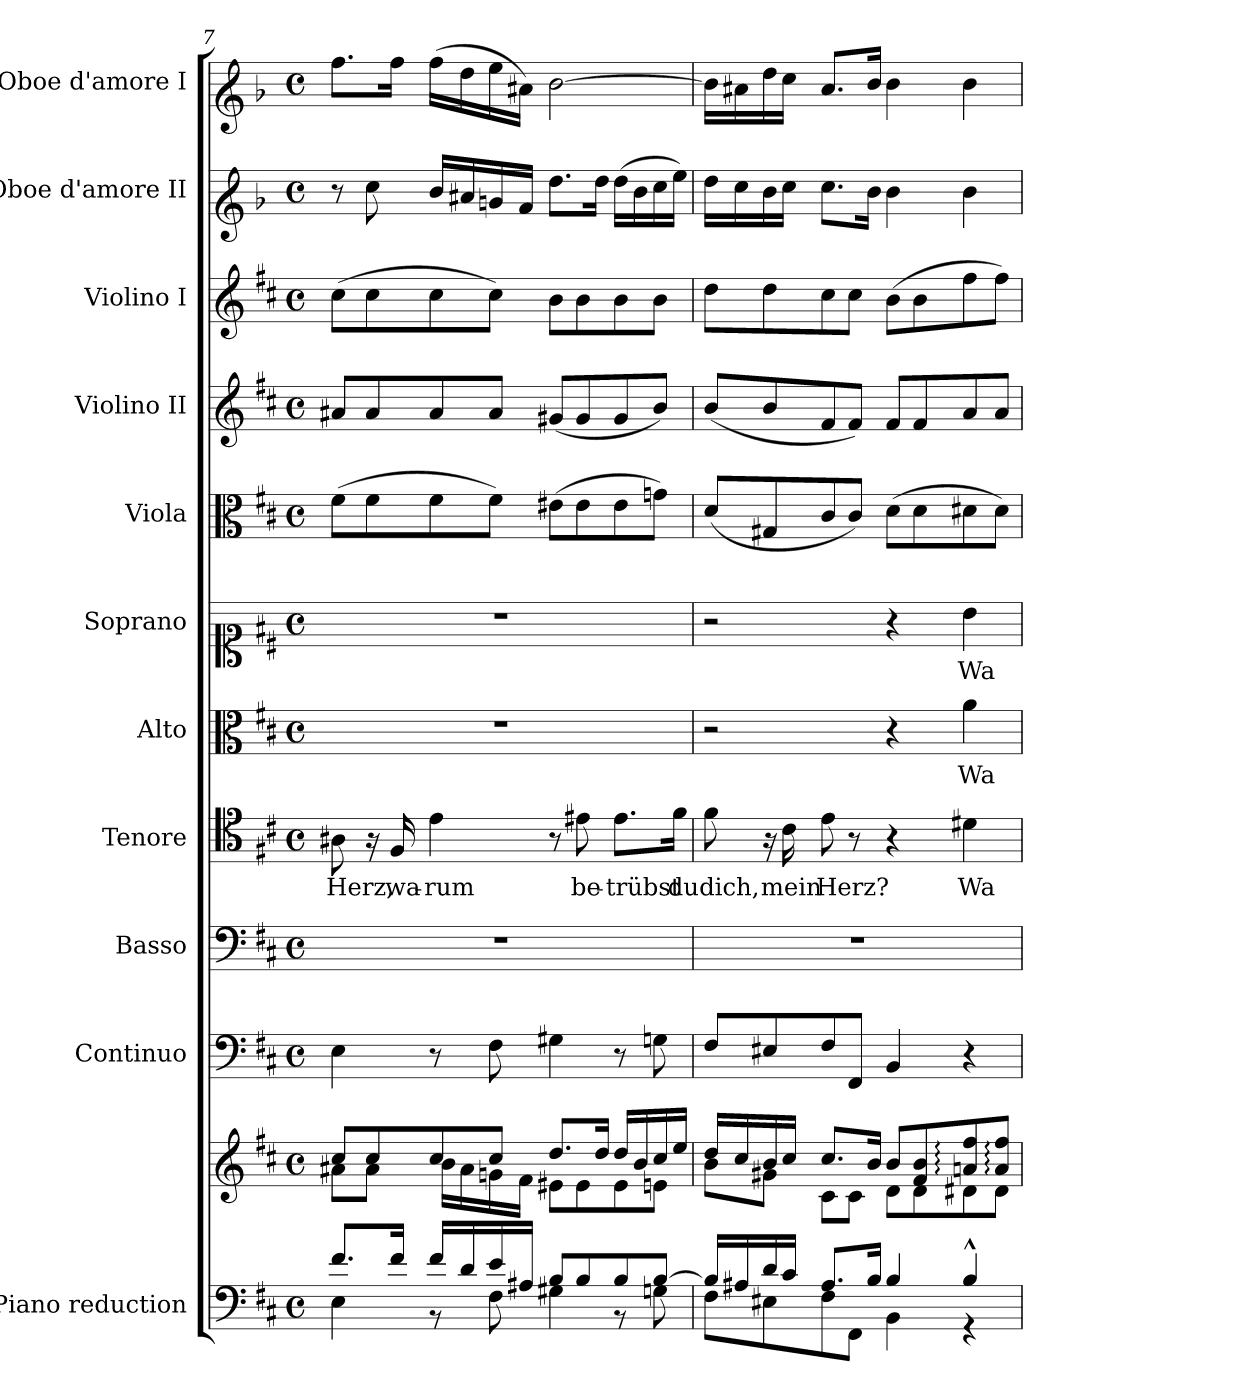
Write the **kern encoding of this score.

**kern	**kern	**kern	**kern	**kern	**text	**kern	**text	**kern	**text	**kern	**kern	**kern	**kern	**kern
*part11	*part11	*part10	*part9	*part8	*part8	*part7	*part7	*part6	*part6	*part5	*part4	*part3	*part2	*part1
*staff12	*staff11	*staff10	*staff9	*staff8	*staff8	*staff7	*staff7	*staff6	*staff6	*staff5	*staff4	*staff3	*staff2	*staff1
*I"Piano reduction	*	*I"Continuo	*I"Basso	*I"Tenore	*	*I"Alto	*	*I"Soprano	*	*I"Viola	*I"Violino II	*I"Violino I	*I"Oboe d'amore II	*I"Oboe d'amore I
*I'Pno	*	*	*	*	*	*	*	*	*	*I'Vla	*I'Vln	*I'Vln	*I'Ob	*I'Ob
*clefF4	*clefG2	*clefF4	*clefF4	*clefC4	*	*clefC3	*	*clefC1	*	*clefC3	*clefG2	*clefG2	*clefG1	*clefG1
*	*	*	*	*	*	*	*	*	*	*	*	*	*ITrd2c3	*ITrd2c3
*k[f#c#]	*k[f#c#]	*k[f#c#]	*k[f#c#]	*k[f#c#]	*	*k[f#c#]	*	*k[f#c#]	*	*k[f#c#]	*k[f#c#]	*k[f#c#]	*k[f#c#]	*k[f#c#]
*M4/4	*M4/4	*M4/4	*M4/4	*M4/4	*	*M4/4	*	*M4/4	*	*M4/4	*M4/4	*M4/4	*M4/4	*M4/4
*met(c)	*met(c)	*met(c)	*met(c)	*met(c)	*	*met(c)	*	*met(c)	*	*met(c)	*met(c)	*met(c)	*met(c)	*met(c)
=7	=7	=7	=7	=7	=7	=7	=7	=7	=7	=7	=7	=7	=7	=7
*^	*^	*	*	*	*	*	*	*	*	*	*	*	*	*
!	!	!	!	!	!	!	!LO:LY:b	!	!	!	!	!	!	!	!	!
8.f#/L	4E\	8cc#/L	8a#X\L	4E\	1r	8A#X\	Herz,	1r	.	1r	.	(>8f#\L	8a#X/L	(>8cc#\L	8r	8.ff#\L
.	.	8cc#/	8a#\J	.	.	16r	.	.	.	.	.	8f#\	8a#/	8cc#\	8cc#\	.
!	!	!	!	!	!	!	!LO:LY:b	!	!	!	!	!	!	!	!	!
16f#/Jk	.	.	.	.	.	16F#/	wa-	.	.	.	.	.	.	.	.	16ff#\Jk
!	!	!	!	!	!	!	!LO:LY:b	!	!	!	!	!	!	!	!	!
16f#/LL	8r	8cc#/	16b\LL	8r	.	4e\	-rum	.	.	.	.	8f#\	8a#/	8cc#\	16b/LL	(>16ff#\LL
16d/	.	.	16a#\	.	.	.	.	.	.	.	.	.	.	.	16a#X/	16dd\
16e/	8F#\	8cc#/J	16gn\	8F#\	.	.	.	.	.	.	.	8f#\J)	8a#/J	8cc#\J)	16g#X/	16ee\
16A#X/JJ	.	.	16f#\JJ	.	.	.	.	.	.	.	.	.	.	.	16f#/JJ	16a#X\JJ)
8B/L	4G#X\	8.dd/L	8e#X\L	4G#X\	.	8r	.	.	.	.	.	(>8e#X\L	(<8g#X/L	8b\L	8.dd\L	[2b\
!	!	!	!	!	!	!	!LO:LY:b	!	!	!	!	!	!	!	!	!
8B/	.	.	8e#\	.	.	8e#X\	be-	.	.	.	.	8e#\	8g#/	8b\	.	.
.	.	16dd/Jk	.	.	.	.	.	.	.	.	.	.	.	.	16dd\Jk	.
!	!	!	!	!	!	!	!LO:LY:b	!	!	!	!	!	!	!	!	!
8B/	8r	16dd/LL	8e#\	8r	.	8.e#\L	-trübst	.	.	.	.	8e#\	8g#/	8b\	(>16dd\LL	.
.	.	16b/	.	.	.	.	.	.	.	.	.	.	.	.	16b\	.
[8B/J	8Gn\	16cc#/	8en\J	8Gn\	.	.	.	.	.	.	.	8gn\J)	8b/J)	8b\J	16cc#\	.
!	!	!	!	!	!	!	!LO:LY:b	!	!	!	!	!	!	!	!	!
.	.	16ee/JJ	.	.	.	16f#\Jk	du	.	.	.	.	.	.	.	16ee\JJ)	.
=8	=8	=8	=8	=8	=8	=8	=8	=8	=8	=8	=8	=8	=8	=8	=8	=8
!	!	!	!	!	!	!	!LO:LY:b	!	!	!	!	!	!	!	!	!
16B/LL]	8F#\L	16dd/LL	8b\L	8F#/L	1r	8f#\	dich,	2r	.	2r	.	(<8d/L	(<8b/L	8dd\L	16dd\LL	16b\LL]
16A#X/	.	16cc#/	.	.	.	.	.	.	.	.	.	.	.	.	16cc#\	16a#X\
16d/	8E#X\	16b/	8g#X\J	8E#X/	.	16r	.	.	.	.	.	8G#X/	8b/	8dd\	16b\	16dd\
!	!	!	!	!	!	!	!LO:LY:b	!	!	!	!	!	!	!	!	!
16c#/JJ	.	16cc#/JJ	.	.	.	16c#\	mein	.	.	.	.	.	.	.	16cc#\JJ	16cc#\JJ
!	!	!	!	!	!	!	!LO:LY:b	!	!	!	!	!	!	!	!	!
8.A#/L	8F#\	8.cc#/L	8c#\L	8F#/	.	8e\	Herz?	.	.	.	.	8c#/	8f#/	8cc#\	8.cc#\L	8.a#/L
.	8FF#\J	.	8c#\J	8FF#/J	.	8r	.	.	.	.	.	8c#/J)	8f#/J)	8cc#\J	.	.
16B/Jk	.	16b/Jk	.	.	.	.	.	.	.	.	.	.	.	.	16b\Jk	16b/Jk
4B/	4BB\	8b/L	8d\L	4BB/	.	4r	.	4r	.	4r	.	(>8d\L	8f#/L	(>8b\L	4b\	4b\
.	.	8f#/ 8b/	8d\	.	.	.	.	.	.	.	.	8d\	8f#/	8b\	.	.
!	!	!	!	!	!	!	!LO:LY:b	!	!LO:LY:b	!	!LO:LY:b	!	!	!	!	!
4B^^/	4r	8an/: 8ff#/:	8d#X\	4r	.	4d#X\	Wa-	4a\	Wa-	4b\	Wa-	8d#X\	8a/	8ff#\	4b\	4b\
.	.	8a/: 8ff#/:J	8d#\J	.	.	.	.	.	.	.	.	8d#\J)	8a/J	8ff#\J)	.	.
*v	*v	*	*	*	*	*	*	*	*	*	*	*	*	*	*	*
*	*v	*v	*	*	*	*	*	*	*	*	*	*	*	*	*
=	=	=	=	=	=	=	=	=	=	=	=	=	=	=
*-	*-	*-	*-	*-	*-	*-	*-	*-	*-	*-	*-	*-	*-	*-
